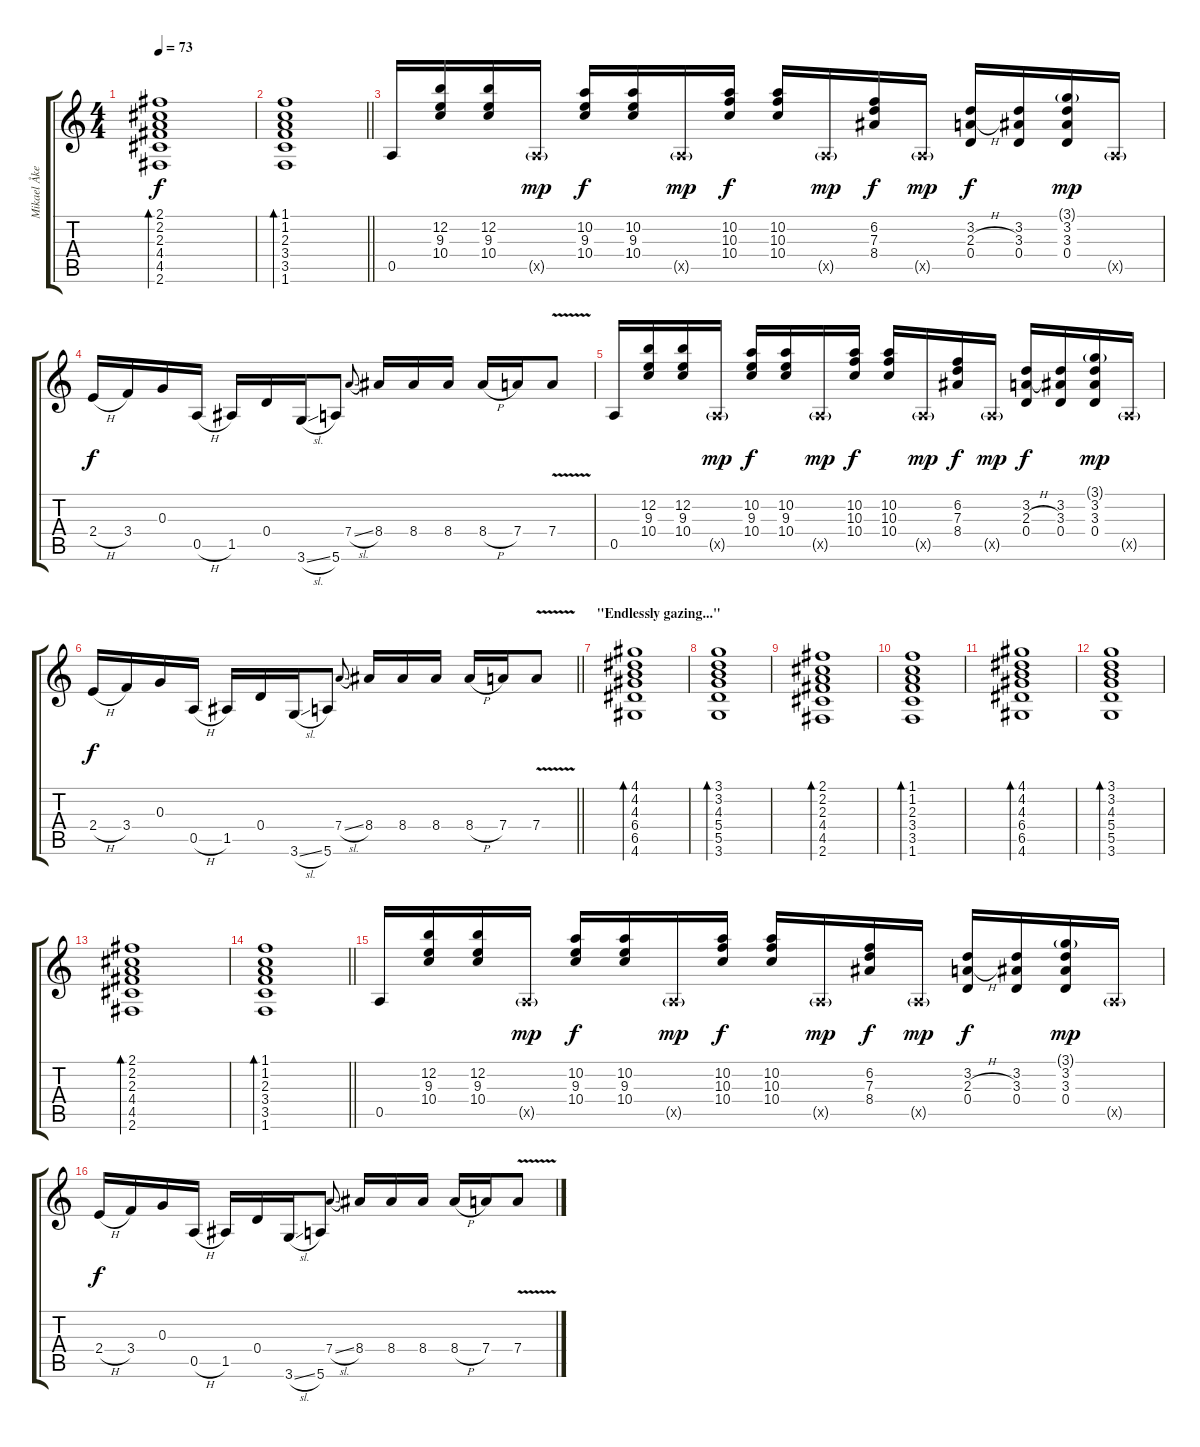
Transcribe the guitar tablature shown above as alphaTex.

\track ("Mikael Åkerfeldt" "Mikael Åke") {instrument electricguitarclean}
\staff {score tabs}
\tuning (E4 B3 G3 D3 A2 E2) {hide}
\ts (4 4)
\tempo 73
\clef g2
\ks c
(2.1 2.2 2.3 4.4 4.5 2.6).1{bd 30 dy f} |
\barLineRight lightlight
(1.1 1.2 2.3 3.4 3.5 1.6).1{bd 30} |
\section ("" "")
0.5.16 (12.2 9.3 10.4).16 (12.2 9.3 10.4).16 0.5{g x}.16{dy mp} (10.2 9.3 10.4).16{dy f} (10.2 9.3 10.4).16 0.5{g x}.16{dy mp} (10.2 10.3 10.4).16{dy f} (10.2 10.3 10.4).16 0.5{g x}.16{dy mp} (6.2 7.3 8.4).16{dy f} 0.5{g x}.16{dy mp} (3.2 2.3{h} 0.4).16{dy f} (3.2 3.3 0.4).16 (3.1{g} 3.2 3.3 0.4).16{dy mp} 0.5{g x}.16 |
2.4{h}.16{dy f} 3.4.16 0.3.16 0.5{h}.16 1.5.16 0.4.16 3.6{sl}.16 5.6.8 7.4{sl}.8{gr onbeat} 8.4.16 8.4.16 8.4.16 8.4{h}.16 7.4.16 7.4{v}.8 |
0.5.16 (12.2 9.3 10.4).16 (12.2 9.3 10.4).16 0.5{g x}.16{dy mp} (10.2 9.3 10.4).16{dy f} (10.2 9.3 10.4).16 0.5{g x}.16{dy mp} (10.2 10.3 10.4).16{dy f} (10.2 10.3 10.4).16 0.5{g x}.16{dy mp} (6.2 7.3 8.4).16{dy f} 0.5{g x}.16{dy mp} (3.2 2.3{h} 0.4).16{dy f} (3.2 3.3 0.4).16 (3.1{g} 3.2 3.3 0.4).16{dy mp} 0.5{g x}.16 |
\barLineRight lightlight
2.4{h}.16{dy f} 3.4.16 0.3.16 0.5{h}.16 1.5.16 0.4.16 3.6{sl}.16 5.6.8 7.4{sl}.8{gr onbeat} 8.4.16 8.4.16 8.4.16 8.4{h}.16 7.4.16 7.4{v}.8 |
\section ("" "\"Endlessly gazing...\"")
(4.1 4.2 4.3 6.4 6.5 4.6).1{bd 30} |
(3.1 3.2 4.3 5.4 5.5 3.6).1{bd 30} |
(2.1 2.2 2.3 4.4 4.5 2.6).1{bd 30} |
(1.1 1.2 2.3 3.4 3.5 1.6).1{bd 30} |
(4.1 4.2 4.3 6.4 6.5 4.6).1{bd 30} |
(3.1 3.2 4.3 5.4 5.5 3.6).1{bd 30} |
(2.1 2.2 2.3 4.4 4.5 2.6).1{bd 30} |
\barLineRight lightlight
(1.1 1.2 2.3 3.4 3.5 1.6).1{bd 30} |
\section ("" "")
0.5.16 (12.2 9.3 10.4).16 (12.2 9.3 10.4).16 0.5{g x}.16{dy mp} (10.2 9.3 10.4).16{dy f} (10.2 9.3 10.4).16 0.5{g x}.16{dy mp} (10.2 10.3 10.4).16{dy f} (10.2 10.3 10.4).16 0.5{g x}.16{dy mp} (6.2 7.3 8.4).16{dy f} 0.5{g x}.16{dy mp} (3.2 2.3{h} 0.4).16{dy f} (3.2 3.3 0.4).16 (3.1{g} 3.2 3.3 0.4).16{dy mp} 0.5{g x}.16 |
2.4{h}.16{dy f} 3.4.16 0.3.16 0.5{h}.16 1.5.16 0.4.16 3.6{sl}.16 5.6.8 7.4{sl}.8{gr onbeat} 8.4.16 8.4.16 8.4.16 8.4{h}.16 7.4.16 7.4{v}.8
